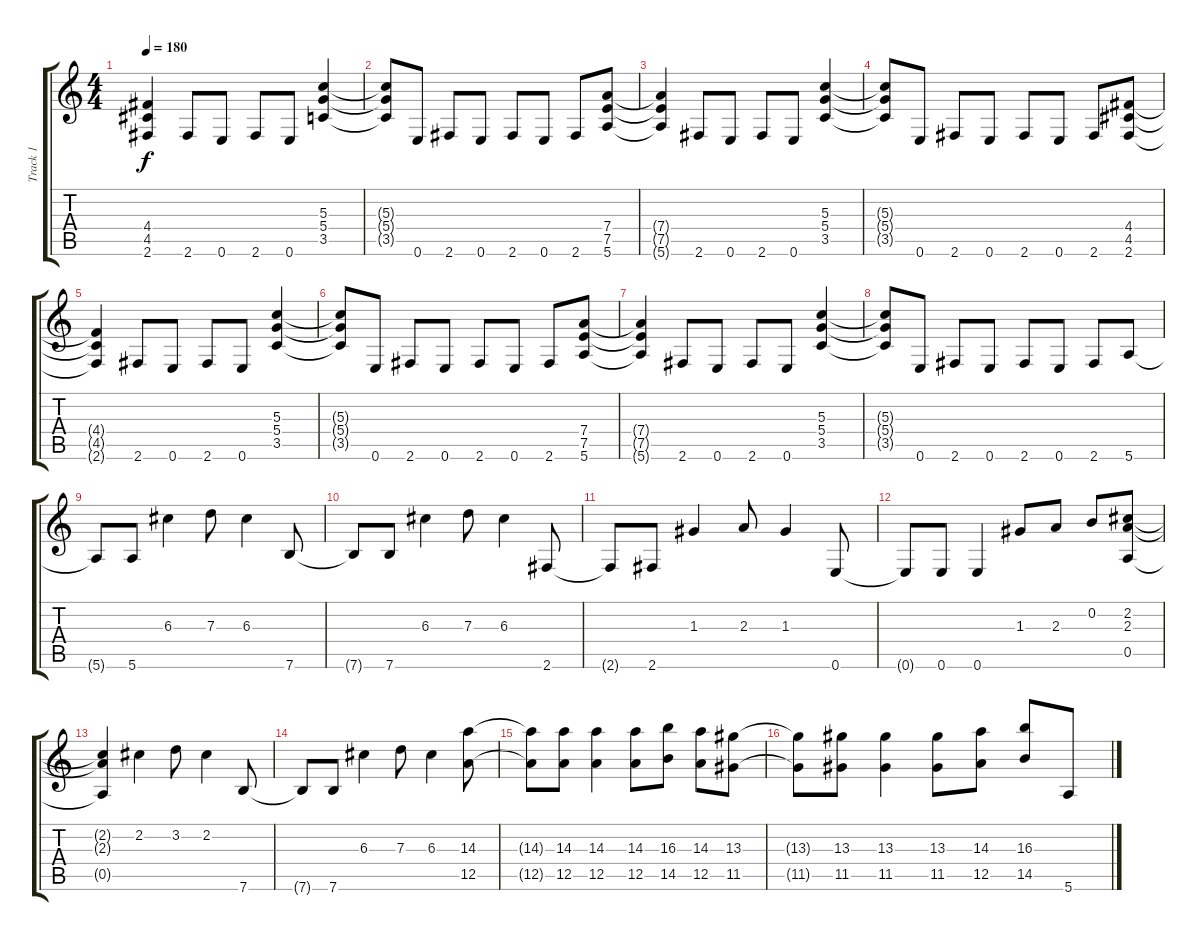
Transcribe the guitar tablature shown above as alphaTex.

\track ("Track 1" "Track 1") {instrument overdrivenguitar}
\staff {score tabs}
\tuning (E4 B3 G3 D3 A2 E2) {hide}
\ts (4 4)
\tempo 180
\clef g2
\ks c
(4.4{t} 4.5{t} 2.6{t}).4{dy f} 2.6.8 0.6.8 2.6.8 0.6.8 (5.3 5.4 3.5).4 |
(5.3{t} 5.4{t} 3.5{t}).8 0.6.8 2.6.8 0.6.8 2.6.8 0.6.8 2.6.8 (7.4 7.5 5.6).8 |
(7.4{t} 7.5{t} 5.6{t}).4 2.6.8 0.6.8 2.6.8 0.6.8 (5.3 5.4 3.5).4 |
(5.3{t} 5.4{t} 3.5{t}).8 0.6.8 2.6.8 0.6.8 2.6.8 0.6.8 2.6.8 (4.4 4.5 2.6).8 |
(4.4{t} 4.5{t} 2.6{t}).4 2.6.8 0.6.8 2.6.8 0.6.8 (5.3 5.4 3.5).4 |
(5.3{t} 5.4{t} 3.5{t}).8 0.6.8 2.6.8 0.6.8 2.6.8 0.6.8 2.6.8 (7.4 7.5 5.6).8 |
(7.4{t} 7.5{t} 5.6{t}).4 2.6.8 0.6.8 2.6.8 0.6.8 (5.3 5.4 3.5).4 |
(5.3{t} 5.4{t} 3.5{t}).8 0.6.8 2.6.8 0.6.8 2.6.8 0.6.8 2.6.8 5.6.8 |
5.6{t}.8 5.6.8 6.3.4 7.3.8 6.3.4 7.6.8 |
7.6{t}.8 7.6.8 6.3.4 7.3.8 6.3.4 2.6.8 |
2.6{t}.8 2.6.8 1.3.4 2.3.8 1.3.4 0.6.8 |
0.6{t}.8 0.6.8 0.6.4 1.3.8 2.3.8 0.2.8 (2.2 2.3 0.5).8 |
(2.2{t} 2.3{t} 0.5{t}).4 2.2.4 3.2.8 2.2.4 7.6.8 |
7.6{t}.8 7.6.8 6.3.4 7.3.8 6.3.4 (14.3 12.5).8 |
(14.3{t} 12.5{t}).8 (14.3 12.5).8 (14.3 12.5).4 (14.3 12.5).8 (16.3 14.5).8 (14.3 12.5).8 (13.3 11.5).8 |
(13.3{t} 11.5{t}).8 (13.3 11.5).8 (13.3 11.5).4 (13.3 11.5).8 (14.3 12.5).8 (16.3 14.5).8 5.6.8
